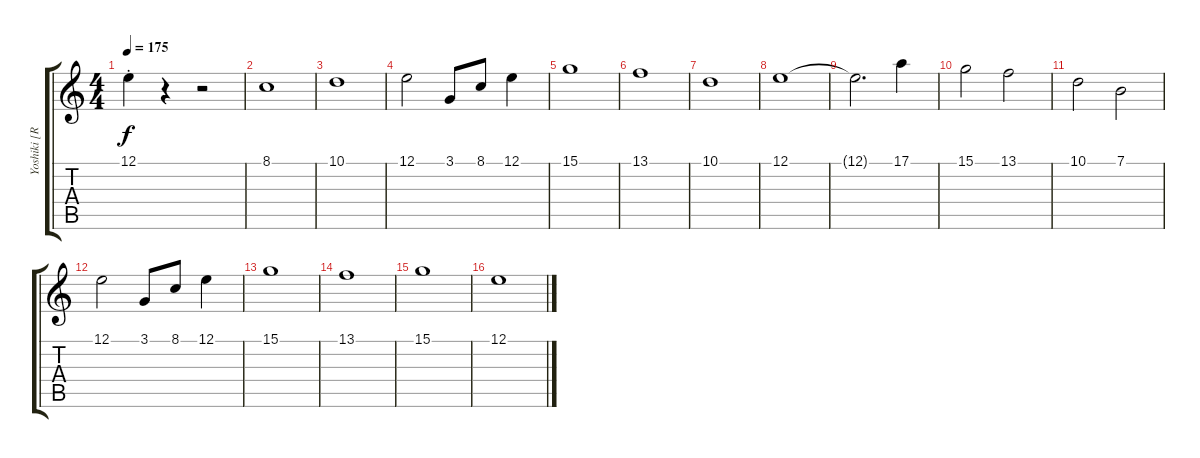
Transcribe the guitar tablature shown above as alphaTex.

\track ("Yoshiki [R]" "Yoshiki [R") {instrument acousticgrandpiano}
\staff {score tabs}
\tuning (E4 B3 G3 D3 A2 E2) {hide}
\ts (4 4)
\tempo 175
\clef g2
\ks c
12.1{st}.4{dy f} r.4 r.2 |
8.1.1{instrument acousticgrandpiano} |
10.1.1 |
12.1.2 3.1.8 8.1.8 12.1.4 |
15.1.1 |
13.1.1 |
10.1.1 |
12.1.1 |
12.1{t}.2{d} 17.1.4 |
15.1.2 13.1.2 |
10.1.2 7.1.2 |
12.1.2 3.1.8 8.1.8 12.1.4 |
15.1.1 |
13.1.1 |
15.1.1 |
12.1.1
